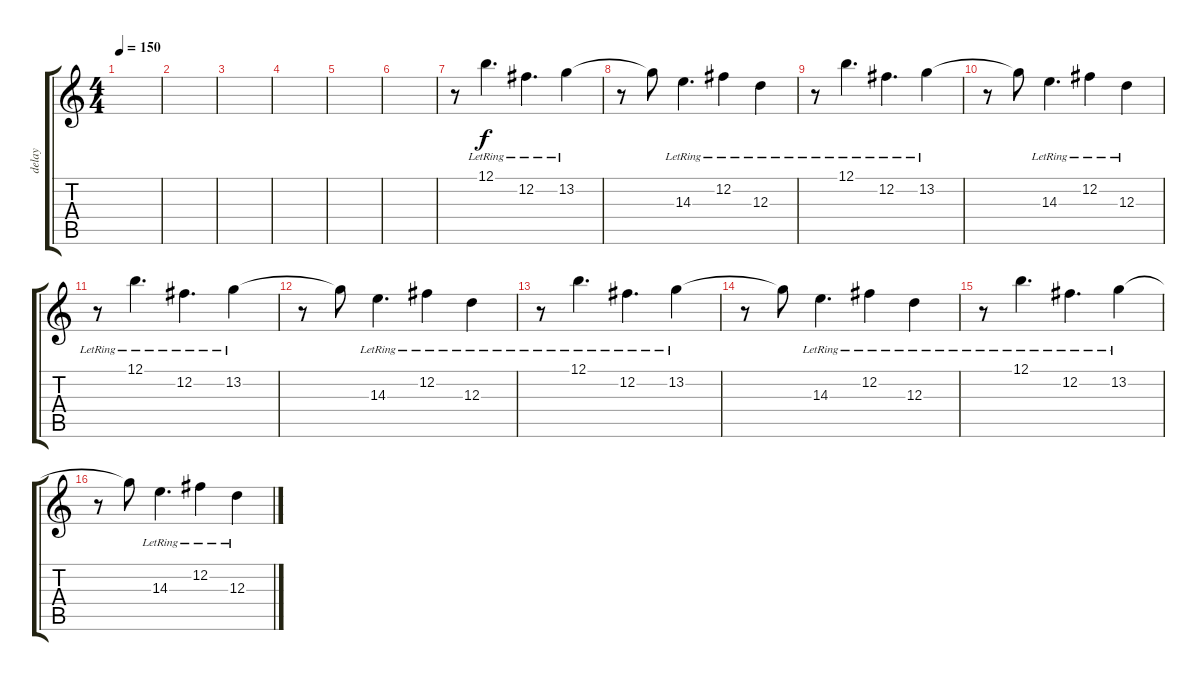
\track ("delay" "delay") {instrument electricguitarmuted}
\staff {score tabs}
\tuning (B3 Gb3 D3 A2 E2 B1) {hide}
\ts (4 4)
\tempo 150
\clef g2
\ks c
|
|
|
|
|
|
r.8 12.1{lr}.4{d} 12.2{lr}.4{d} 13.2{lr}.4 |
r.8 13.2{t}.8 14.3{lr}.4{d} 12.2{lr}.4 12.3{lr}.4 |
r.8 12.1{lr}.4{d} 12.2{lr}.4{d} 13.2{lr}.4 |
r.8 13.2{t}.8 14.3{lr}.4{d} 12.2{lr}.4 12.3{lr}.4 |
r.8 12.1{lr}.4{d} 12.2{lr}.4{d} 13.2{lr}.4 |
r.8 13.2{t}.8 14.3{lr}.4{d} 12.2{lr}.4 12.3{lr}.4 |
r.8 12.1{lr}.4{d} 12.2{lr}.4{d} 13.2{lr}.4 |
r.8 13.2{t}.8 14.3{lr}.4{d} 12.2{lr}.4 12.3{lr}.4 |
r.8 12.1{lr}.4{d} 12.2{lr}.4{d} 13.2{lr}.4 |
r.8 13.2{t}.8 14.3{lr}.4{d} 12.2{lr}.4 12.3{lr}.4
